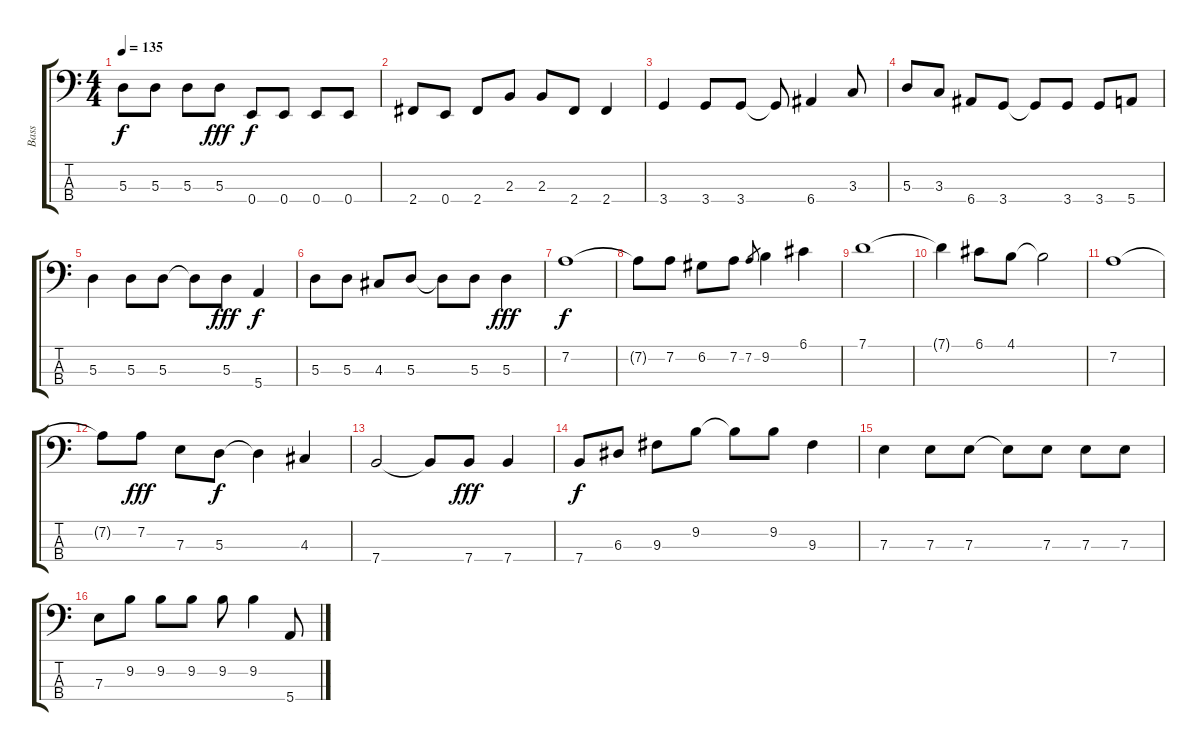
\track ("Bass" "Bass") {instrument electricbassfinger}
\staff {score tabs}
\tuning (G2 D2 A1 E1) {hide}
\ts (4 4)
\tempo 135
\clef f4
\ks c
5.3.8{dy f} 5.3.8 5.3.8 5.3.8{dy fff} 0.4.8{dy f} 0.4.8 0.4.8 0.4.8 |
2.4.8 0.4.8 2.4.8 2.3.8 2.3.8 2.4.8 2.4.4 |
3.4.4 3.4.8 3.4.8 3.4{t}.8 6.4.4 3.3.8 |
5.3.8 3.3.8 6.4.8 3.4.8 3.4{t}.8 3.4.8 3.4.8 5.4.8 |
5.3.4 5.3.8 5.3.8 5.3{t}.8 5.3.8{dy fff} 5.4.4{dy f} |
5.3.8 5.3.8 4.3.8 5.3.8 5.3{t}.8 5.3.8 5.3.4{dy fff} |
7.2.1{dy f} |
7.2{t}.8 7.2.8 6.2.8 7.2.8 7.2.8{gr} 9.2.4 6.1.4 |
7.1.1 |
7.1{t}.4 6.1.8 4.1.8 4.1{t}.2 |
7.2.1 |
7.2{t}.8 7.2.8{dy fff} 7.3.8 5.3.8{dy f} 5.3{t}.4 4.3.4 |
7.4.2 7.4{t}.8 7.4.8{dy fff} 7.4.4 |
7.4.8{dy f} 6.3.8 9.3.8 9.2.8 9.2{t}.8 9.2.8 9.3.4 |
7.3.4 7.3.8 7.3.8 7.3{t}.8 7.3.8 7.3.8 7.3.8 |
7.3.8 9.2.8 9.2.8 9.2.8 9.2.8 9.2.4 5.4.8
